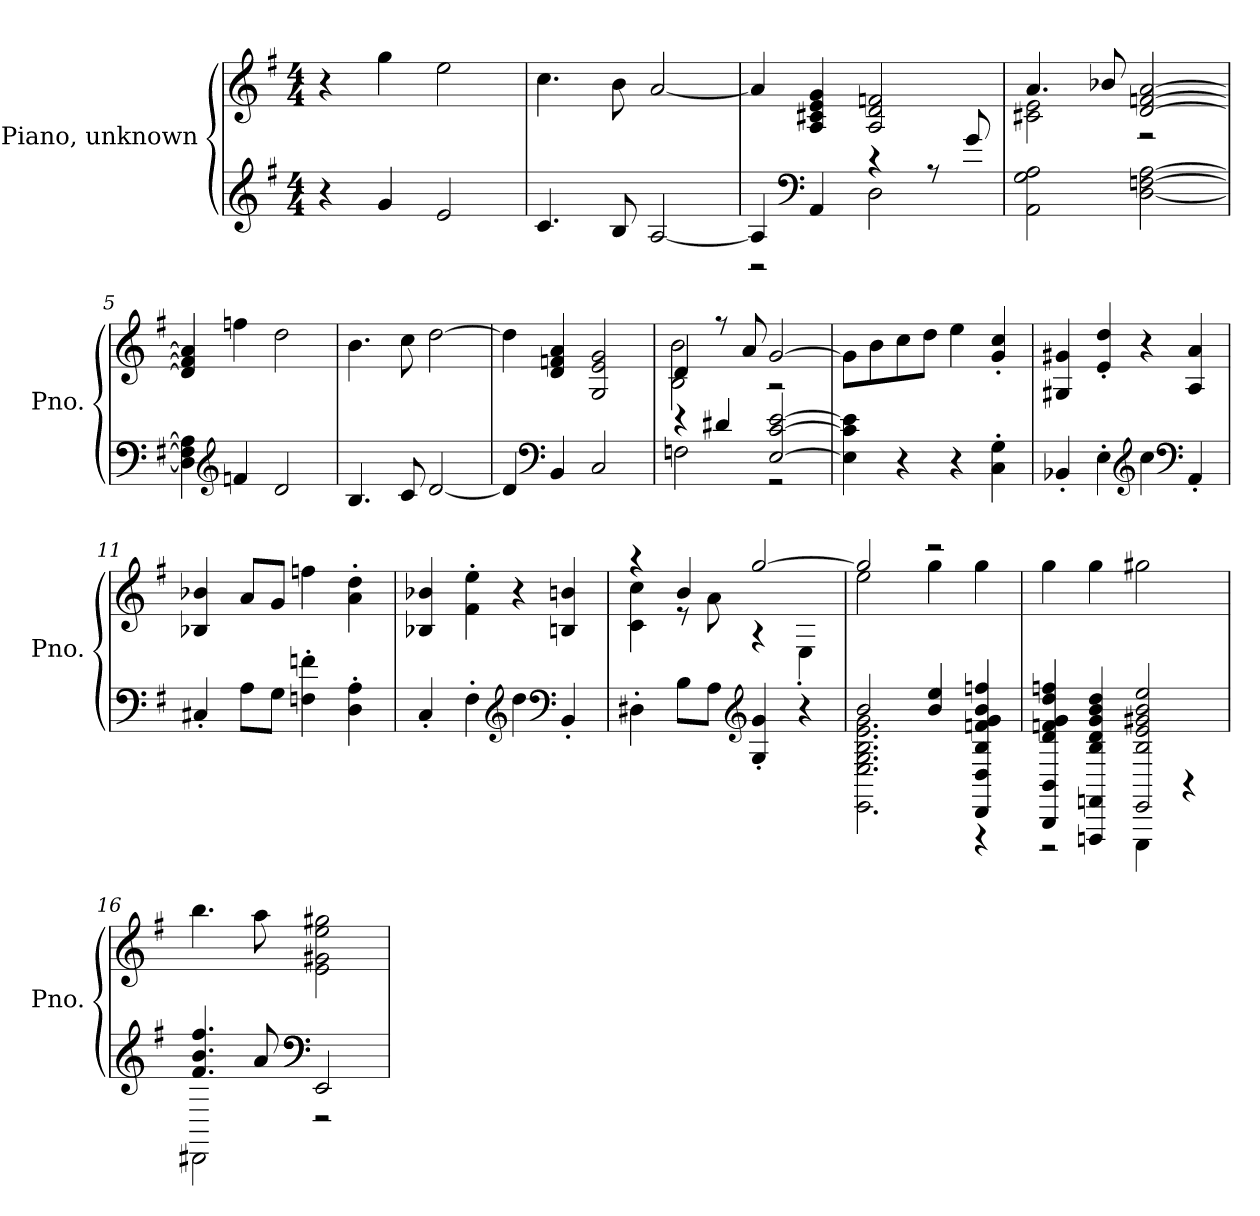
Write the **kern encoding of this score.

**kern	**kern
*part1	*part1
*staff2	*staff1
*I"Piano, unknown	*
*I'Pno.	*
*clefG2	*clefG2
*k[f#]	*k[f#]
*M4/4	*M4/4
*MM120	*MM120
=1	=1
4r	4r
4g/	4gg\
2e/	2ee\
=2	=2
4.c/	4.cc\
8B/	8b\
[2A/	[2a/
=3	=3
*^	*
4A/]	2r	4a/]
*clefF4	*	*
4AA/	.	4A/ 4c#X/ 4e/ 4g/
4r	2D\	2A/ 2d/ 2fn/
8r	.	.
8g/	.	.
*v	*v	*
=4	=4
*	*^
2AA\ 2G\ 2A\	4.a/	2c#X\ 2e\
.	8b-X/	.
[2D\ [2Fn\ [2A\	[2d/ [2fn/ [2a/	2r
*	*v	*v
=5	=5
4D\] 4F\] 4A\]	4d/] 4f/] 4a/]
*clefG2	*
4fn/	4ffn\
2d/	2dd\
=6	=6
4.B/	4.b\
8c/	8cc\
[2d/	[2dd\
=7	=7
4d/]	4dd\]
*clefF4	*
4BB/	4d/ 4fn/ 4a/
2C/	2G/ 2e/ 2g/
!!LO:LB:g=z
=8	=8
*^	*^
4r	2Fn\	4d/	2B\ 2b\
4d#X/	.	8r	.
.	.	8a/	.
[2E/ [2c/ [2e/	2r	[2g/	2r
*v	*v	*	*
*	*v	*v
=9	=9
4E\] 4c\] 4e\]	8g\L]
.	8b\
4r	8cc\
.	8dd\J
4r	4ee\
4C\' 4G\'	4g/' 4cc/'
=10	=10
4BB-X'/	4G#X/ 4g#X/
4E'\	4e/' 4dd/'
*clefG2	*
4cc\	4r
*clefF4	*
4AA'/	4A/ 4a/
=11	=11
4C#X'/	4B-X/ 4b-X/
8A\L	8a/L
8G\J	8g/J
4Fn\' 4fn\'	4ffn\
4D\' 4A\'	4a\' 4dd\'
=12	=12
4C'/	4B-X/ 4b-X/
4F#'\	4f#\' 4ee\'
*clefG2	*
4dd\	4r
*clefF4	*
4BB'/	4Bn/ 4bn/
=13	=13
*	*^
4D#X'\	4r	4c\ 4cc\
8B\L	4b/	8r
8A\J	.	8a\
*clefG2	*	*
4G/' 4g/'	[2gg/	4r
4r	.	4E'\
!!LO:LB:g=z	!!
=14	=14	=14
*^	*	*
2b/	2.EE\ 2.E\ 2.G\ 2.B\ 2.e\ 2.g\	2gg/]	2ee\
4b/ 4ee/	.	2r	4gg\
4DD/ 4D/ 4B/ 4fn/ 4g/ 4b/ 4ffn/	4r	.	4gg\
*	*	*v	*v
=15	=15	=15
4BBB/ 4BB/ 4d/ 4fn/ 4g/ 4dd/ 4ffn/	2r	4gg\
4FFFn/ 4FFn/ 4B/ 4d/ 4g/ 4b/ 4dd/	.	4gg\
2EE/ 2B/ 2e/ 2g#X/ 2b/ 2ee/	4EEE\	2gg#X\
.	4r	.
=16	=16	=16
4.f#/ 4.b/ 4.ff#/	2DD#X\	4.bb\
8a/	.	8aa\
*clefF4	*	*
2EE/	2r	2e\ 2g#X\ 2ee\ 2gg#X\
*v	*v	*
=	=
*-	*-
